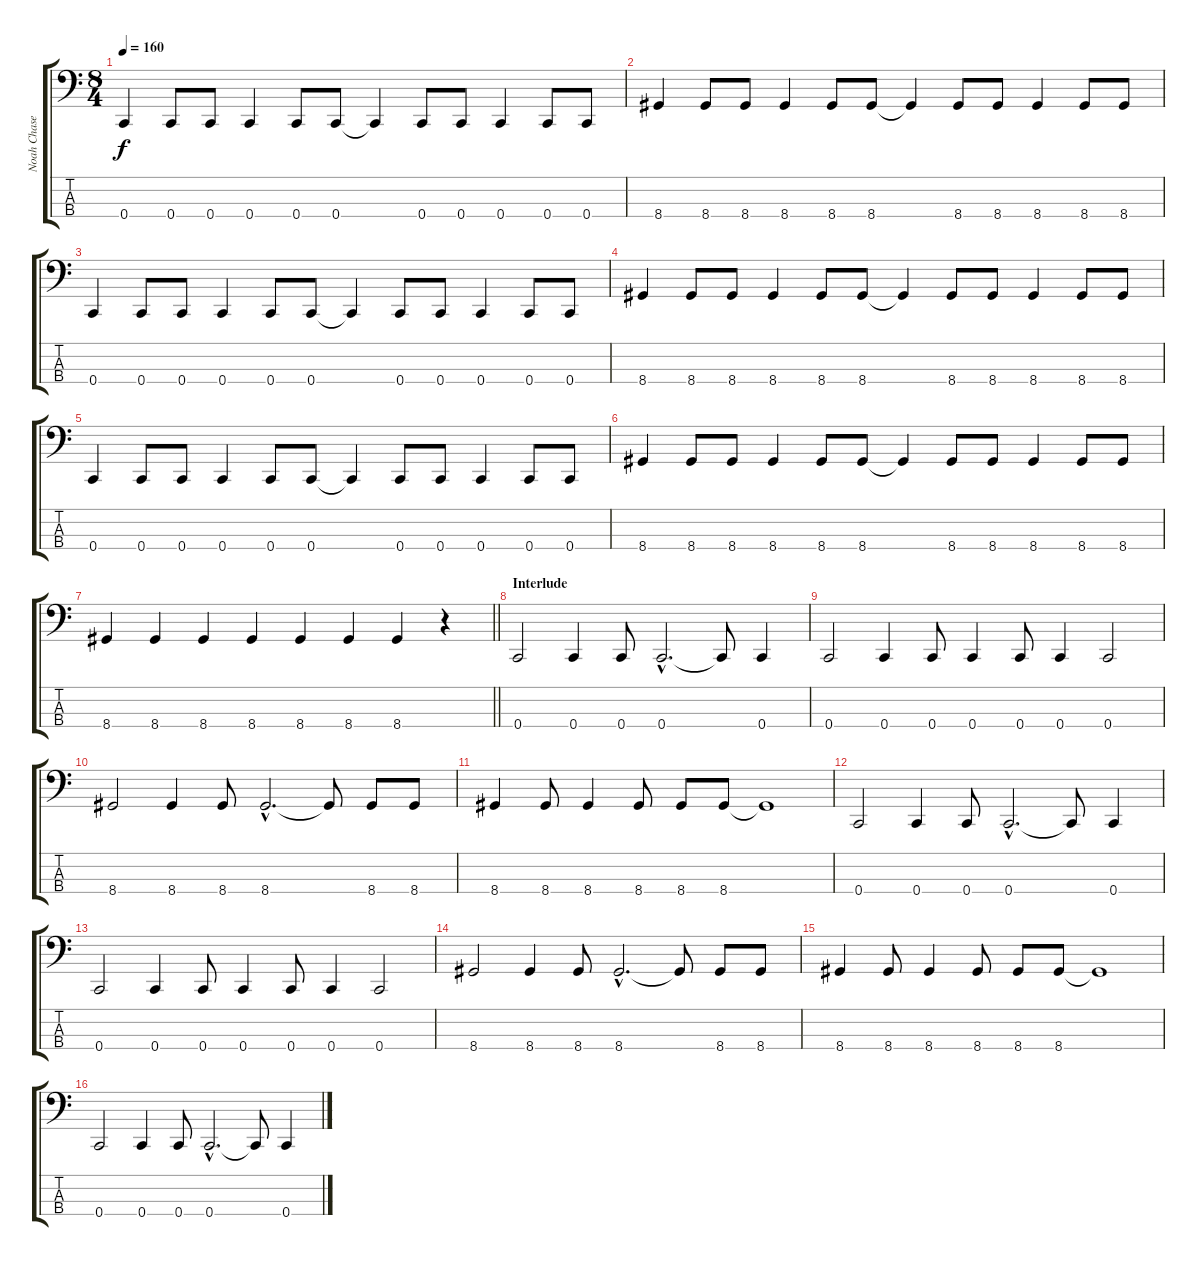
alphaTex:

\track ("Noah Chase" "Noah Chase") {instrument electricbasspick}
\staff {score tabs}
\tuning (F2 C2 G1 C1) {hide}
\ts (8 4)
\tempo 160
\clef f4
\ks c
0.4.4{dy f} 0.4.8 0.4.8 0.4.4 0.4.8 0.4.8 0.4{t}.4 0.4.8 0.4.8 0.4.4 0.4.8 0.4.8 |
8.4.4 8.4.8 8.4.8 8.4.4 8.4.8 8.4.8 8.4{t}.4 8.4.8 8.4.8 8.4.4 8.4.8 8.4.8 |
0.4.4 0.4.8 0.4.8 0.4.4 0.4.8 0.4.8 0.4{t}.4 0.4.8 0.4.8 0.4.4 0.4.8 0.4.8 |
8.4.4 8.4.8 8.4.8 8.4.4 8.4.8 8.4.8 8.4{t}.4 8.4.8 8.4.8 8.4.4 8.4.8 8.4.8 |
0.4.4 0.4.8 0.4.8 0.4.4 0.4.8 0.4.8 0.4{t}.4 0.4.8 0.4.8 0.4.4 0.4.8 0.4.8 |
8.4.4 8.4.8 8.4.8 8.4.4 8.4.8 8.4.8 8.4{t}.4 8.4.8 8.4.8 8.4.4 8.4.8 8.4.8 |
\barLineRight lightlight
8.4.4 8.4.4 8.4.4 8.4.4 8.4.4 8.4.4 8.4.4 r.4 |
\section ("" "Interlude")
0.4.2 0.4.4 0.4.8 0.4{hac}.2{d} 0.4{t}.8 0.4.4 |
0.4.2 0.4.4 0.4.8 0.4.4 0.4.8 0.4.4 0.4.2 |
8.4.2 8.4.4 8.4.8 8.4{hac}.2{d} 8.4{t}.8 8.4.8 8.4.8 |
8.4.4 8.4.8 8.4.4 8.4.8 8.4.8 8.4.8 8.4{t}.1 |
0.4.2 0.4.4 0.4.8 0.4{hac}.2{d} 0.4{t}.8 0.4.4 |
0.4.2 0.4.4 0.4.8 0.4.4 0.4.8 0.4.4 0.4.2 |
8.4.2 8.4.4 8.4.8 8.4{hac}.2{d} 8.4{t}.8 8.4.8 8.4.8 |
8.4.4 8.4.8 8.4.4 8.4.8 8.4.8 8.4.8 8.4{t}.1 |
0.4.2 0.4.4 0.4.8 0.4{hac}.2{d} 0.4{t}.8 0.4.4
